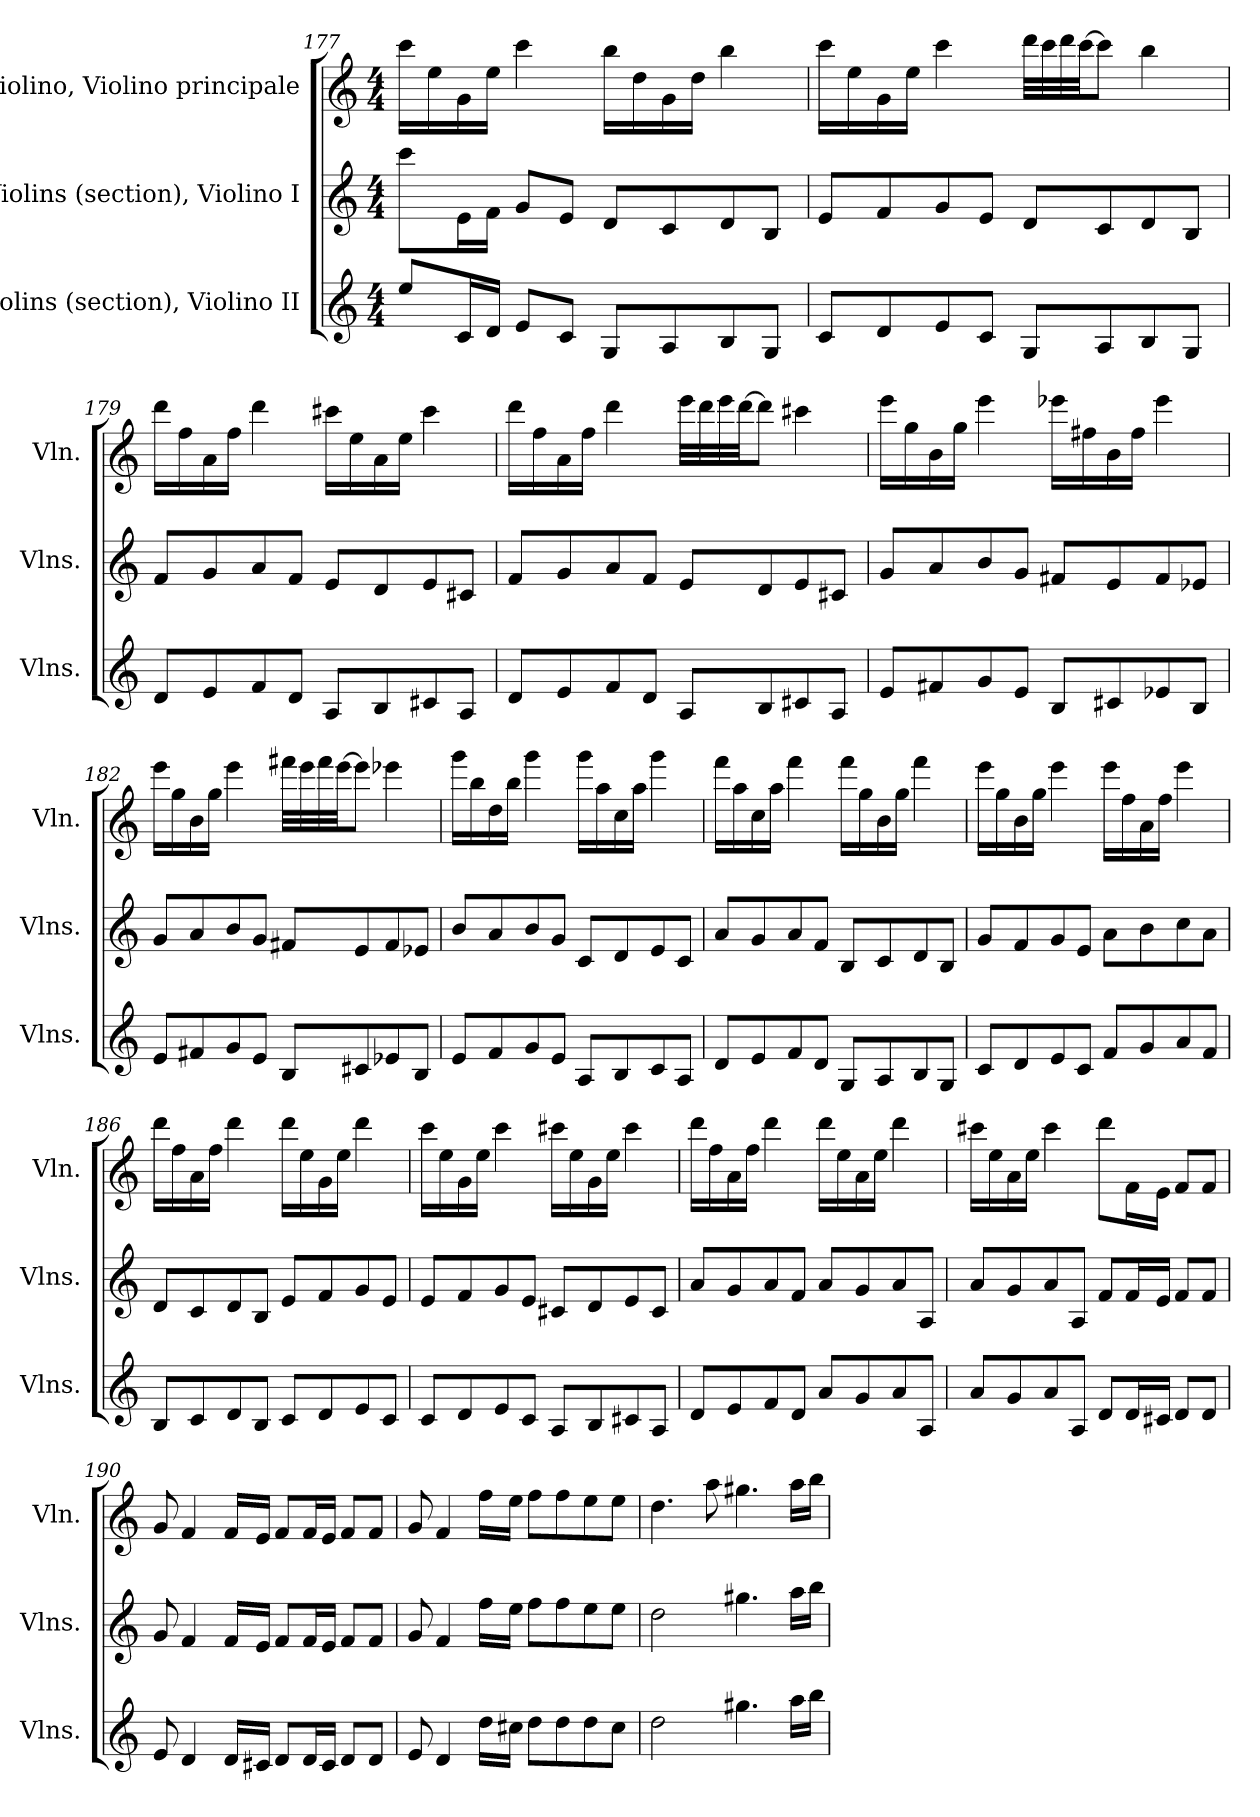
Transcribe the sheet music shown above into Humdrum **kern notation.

**kern	**kern	**kern
*part3	*part2	*part1
*staff3	*staff2	*staff1
*I"Violins (section), Violino II	*I"Violins (section), Violino I	*I"Violino, Violino principale
*I'Vlns.	*I'Vlns.	*I'Vln.
*clefG2	*clefG2	*clefG2
*k[]	*k[]	*k[]
*M4/4	*M4/4	*M4/4
=177	=177	=177
8ee/L	8ccc\L	16ccc\LL
.	.	16ee\
16c/L	16e\L	16g\
16d/JJ	16f\JJ	16ee\JJ
8e/L	8g/L	4ccc\
8c/J	8e/J	.
8G/L	8d/L	16bb\LL
.	.	16dd\
8A/	8c/	16g\
.	.	16dd\JJ
8B/	8d/	4bb\
8G/J	8B/J	.
!!LO:PB:g=z
=178	=178	=178
8c/L	8e/L	16ccc\LL
.	.	16ee\
8d/	8f/	16g\
.	.	16ee\JJ
8e/	8g/	4ccc\
8c/J	8e/J	.
8G/L	8d/L	32ddd\LLL
.	.	32ccc\
.	.	32ddd\
.	.	[32ccc\JJ
8A/	8c/	8ccc\J]
8B/	8d/	4bb\
8G/J	8B/J	.
=179	=179	=179
8d/L	8f/L	16ddd\LL
.	.	16ff\
8e/	8g/	16a\
.	.	16ff\JJ
8f/	8a/	4ddd\
8d/J	8f/J	.
8A/L	8e/L	16ccc#X\LL
.	.	16ee\
8B/	8d/	16a\
.	.	16ee\JJ
8c#X/	8e/	4ccc#\
8A/J	8c#X/J	.
=180	=180	=180
8d/L	8f/L	16ddd\LL
.	.	16ff\
8e/	8g/	16a\
.	.	16ff\JJ
8f/	8a/	4ddd\
8d/J	8f/J	.
8A/L	8e/L	32eee\LLL
.	.	32ddd\
.	.	32eee\
.	.	[32ddd\JJ
8B/	8d/	8ddd\J]
8c#X/	8e/	4ccc#X\
8A/J	8c#X/J	.
!!LO:LB:g=z
=181	=181	=181
8e/L	8g/L	16eee\LL
.	.	16gg\
8f#X/	8a/	16b\
.	.	16gg\JJ
8g/	8b/	4eee\
8e/J	8g/J	.
8B/L	8f#X/L	16eee-X\LL
.	.	16ff#X\
8c#X/	8e/	16b\
.	.	16ff#\JJ
8e-X/	8f#/	4eee-\
8B/J	8e-X/J	.
=182	=182	=182
8e/L	8g/L	16eee\LL
.	.	16gg\
8f#X/	8a/	16b\
.	.	16gg\JJ
8g/	8b/	4eee\
8e/J	8g/J	.
8B/L	8f#X/L	32fff#X\LLL
.	.	32eee\
.	.	32fff#\
.	.	[32eee\JJ
8c#X/	8e/	8eee\J]
8e-X/	8f#/	4eee-X\
8B/J	8e-X/J	.
=183	=183	=183
8e/L	8b/L	16ggg\LL
.	.	16bb\
8f/	8a/	16dd\
.	.	16bb\JJ
8g/	8b/	4ggg\
8e/J	8g/J	.
8A/L	8c/L	16ggg\LL
.	.	16aa\
8B/	8d/	16cc\
.	.	16aa\JJ
8c/	8e/	4ggg\
8A/J	8c/J	.
!!LO:LB:g=z
=184	=184	=184
8d/L	8a/L	16fff\LL
.	.	16aa\
8e/	8g/	16cc\
.	.	16aa\JJ
8f/	8a/	4fff\
8d/J	8f/J	.
8G/L	8B/L	16fff\LL
.	.	16gg\
8A/	8c/	16b\
.	.	16gg\JJ
8B/	8d/	4fff\
8G/J	8B/J	.
=185	=185	=185
8c/L	8g/L	16eee\LL
.	.	16gg\
8d/	8f/	16b\
.	.	16gg\JJ
8e/	8g/	4eee\
8c/J	8e/J	.
8f/L	8a\L	16eee\LL
.	.	16ff\
8g/	8b\	16a\
.	.	16ff\JJ
8a/	8cc\	4eee\
8f/J	8a\J	.
=186	=186	=186
8B/L	8d/L	16ddd\LL
.	.	16ff\
8c/	8c/	16a\
.	.	16ff\JJ
8d/	8d/	4ddd\
8B/J	8B/J	.
8c/L	8e/L	16ddd\LL
.	.	16ee\
8d/	8f/	16g\
.	.	16ee\JJ
8e/	8g/	4ddd\
8c/J	8e/J	.
!!LO:LB:g=z
=187	=187	=187
8c/L	8e/L	16ccc\LL
.	.	16ee\
8d/	8f/	16g\
.	.	16ee\JJ
8e/	8g/	4ccc\
8c/J	8e/J	.
8A/L	8c#X/L	16ccc#X\LL
.	.	16ee\
8B/	8d/	16g\
.	.	16ee\JJ
8c#X/	8e/	4ccc#\
8A/J	8c#/J	.
=188	=188	=188
8d/L	8a/L	16ddd\LL
.	.	16ff\
8e/	8g/	16a\
.	.	16ff\JJ
8f/	8a/	4ddd\
8d/J	8f/J	.
8a/L	8a/L	16ddd\LL
.	.	16ee\
8g/	8g/	16a\
.	.	16ee\JJ
8a/	8a/	4ddd\
8A/J	8A/J	.
=189	=189	=189
8a/L	8a/L	16ccc#X\LL
.	.	16ee\
8g/	8g/	16a\
.	.	16ee\JJ
8a/	8a/	4ccc#\
8A/J	8A/J	.
8d/L	8f/L	8ddd\L
16d/L	16f/L	16f\L
16c#X/JJ	16e/JJ	16e\JJ
8d/L	8f/L	8f/L
8d/J	8f/J	8f/J
!!LO:LB:g=z
=190	=190	=190
8e/	8g/	8g/
4d/	4f/	4f/
16d/LL	16f/LL	16f/LL
16c#X/JJ	16e/JJ	16e/JJ
8d/L	8f/L	8f/L
16d/L	16f/L	16f/L
16c#/JJ	16e/JJ	16e/JJ
8d/L	8f/L	8f/L
8d/J	8f/J	8f/J
=191	=191	=191
8e/	8g/	8g/
4d/	4f/	4f/
16dd\LL	16ff\LL	16ff\LL
16cc#X\JJ	16ee\JJ	16ee\JJ
8dd\L	8ff\L	8ff\L
8dd\	8ff\	8ff\
8dd\	8ee\	8ee\
8cc#\J	8ee\J	8ee\J
=192	=192	=192
2dd\	2dd\	4.dd\
.	.	8aa\
4.gg#X\	4.gg#X\	4.gg#X\
16aa\LL	16aa\LL	16aa\LL
16bb\JJ	16bb\JJ	16bb\JJ
=	=	=
*-	*-	*-
